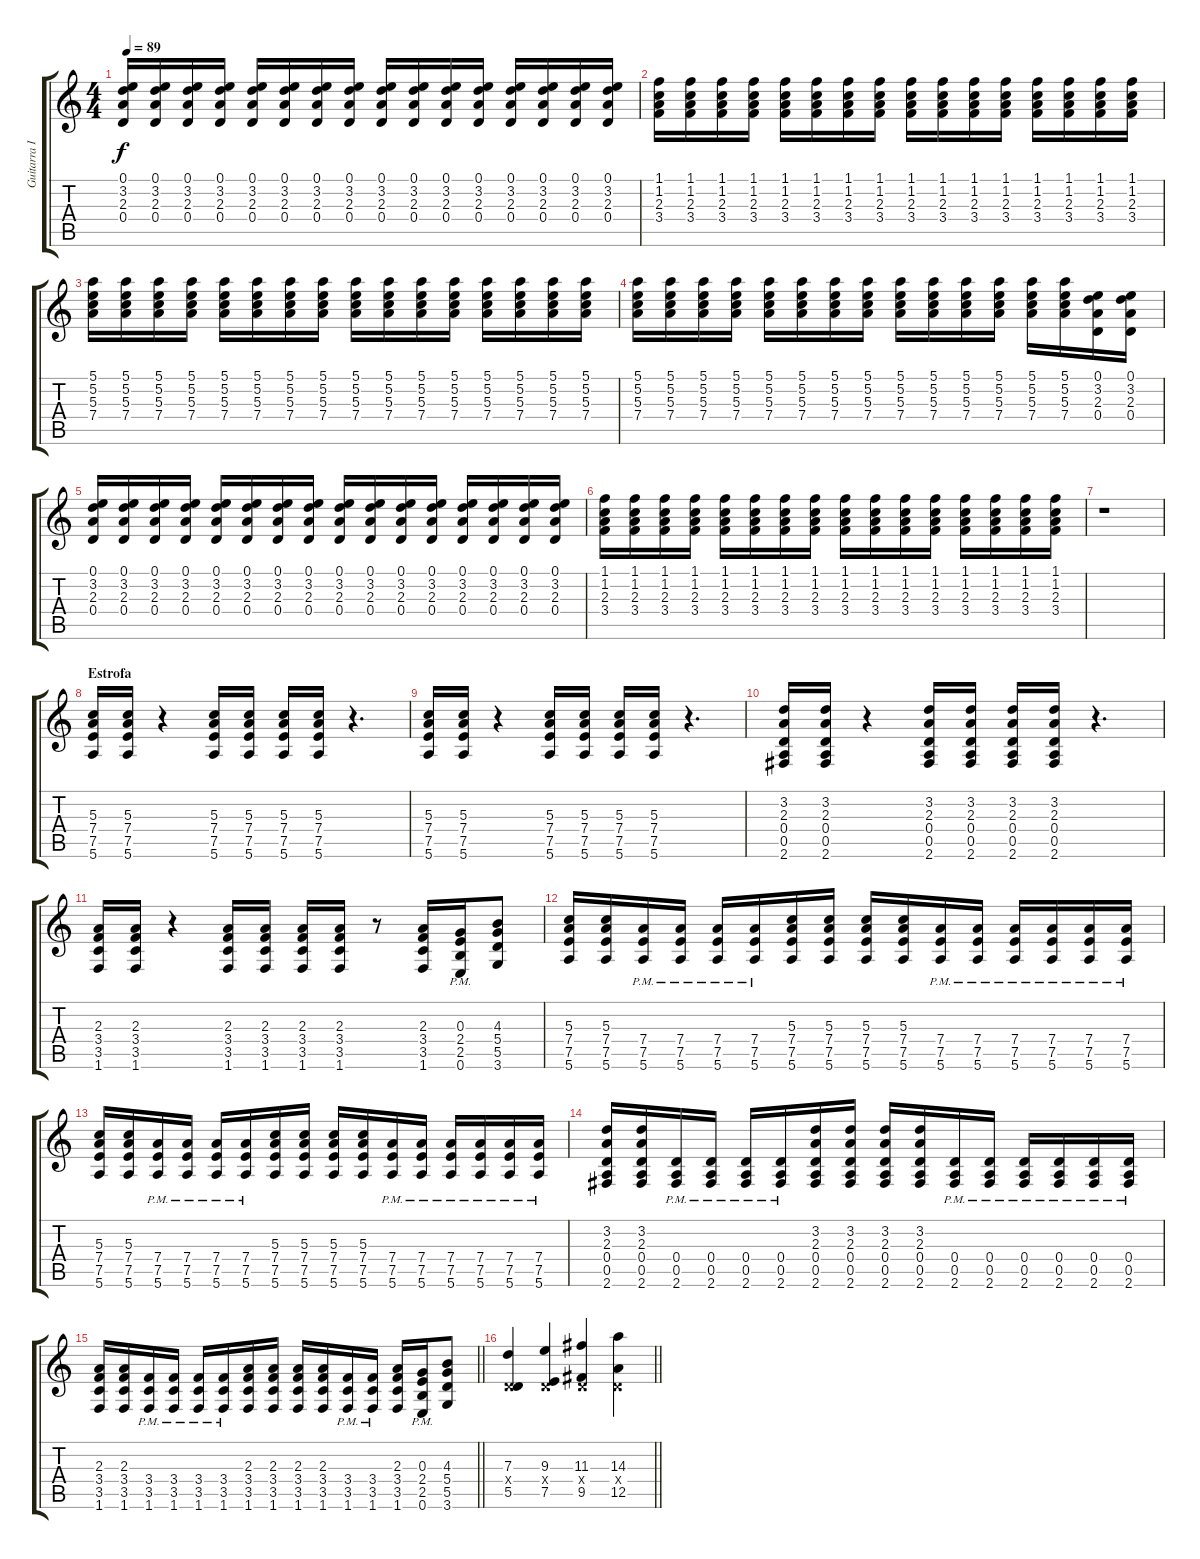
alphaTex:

\track ("Guitarra I" "Guitarra I") {instrument overdrivenguitar}
\staff {score tabs}
\tuning (E4 B3 G3 D3 A2 E2) {hide}
\ts (4 4)
\tempo 89
\clef g2
\ks c
(0.1 3.2 2.3 0.4).16{dy f} (0.1 3.2 2.3 0.4).16 (0.1 3.2 2.3 0.4).16 (0.1 3.2 2.3 0.4).16 (0.1 3.2 2.3 0.4).16 (0.1 3.2 2.3 0.4).16 (0.1 3.2 2.3 0.4).16 (0.1 3.2 2.3 0.4).16 (0.1 3.2 2.3 0.4).16 (0.1 3.2 2.3 0.4).16 (0.1 3.2 2.3 0.4).16 (0.1 3.2 2.3 0.4).16 (0.1 3.2 2.3 0.4).16 (0.1 3.2 2.3 0.4).16 (0.1 3.2 2.3 0.4).16 (0.1 3.2 2.3 0.4).16 |
(1.1 1.2 2.3 3.4).16 (1.1 1.2 2.3 3.4).16 (1.1 1.2 2.3 3.4).16 (1.1 1.2 2.3 3.4).16 (1.1 1.2 2.3 3.4).16 (1.1 1.2 2.3 3.4).16 (1.1 1.2 2.3 3.4).16 (1.1 1.2 2.3 3.4).16 (1.1 1.2 2.3 3.4).16 (1.1 1.2 2.3 3.4).16 (1.1 1.2 2.3 3.4).16 (1.1 1.2 2.3 3.4).16 (1.1 1.2 2.3 3.4).16 (1.1 1.2 2.3 3.4).16 (1.1 1.2 2.3 3.4).16 (1.1 1.2 2.3 3.4).16 |
(5.1 5.2 5.3 7.4).16 (5.1 5.2 5.3 7.4).16 (5.1 5.2 5.3 7.4).16 (5.1 5.2 5.3 7.4).16 (5.1 5.2 5.3 7.4).16 (5.1 5.2 5.3 7.4).16 (5.1 5.2 5.3 7.4).16 (5.1 5.2 5.3 7.4).16 (5.1 5.2 5.3 7.4).16 (5.1 5.2 5.3 7.4).16 (5.1 5.2 5.3 7.4).16 (5.1 5.2 5.3 7.4).16 (5.1 5.2 5.3 7.4).16 (5.1 5.2 5.3 7.4).16 (5.1 5.2 5.3 7.4).16 (5.1 5.2 5.3 7.4).16 |
(5.1 5.2 5.3 7.4).16 (5.1 5.2 5.3 7.4).16 (5.1 5.2 5.3 7.4).16 (5.1 5.2 5.3 7.4).16 (5.1 5.2 5.3 7.4).16 (5.1 5.2 5.3 7.4).16 (5.1 5.2 5.3 7.4).16 (5.1 5.2 5.3 7.4).16 (5.1 5.2 5.3 7.4).16 (5.1 5.2 5.3 7.4).16 (5.1 5.2 5.3 7.4).16 (5.1 5.2 5.3 7.4).16 (5.1 5.2 5.3 7.4).16 (5.1 5.2 5.3 7.4).16 (0.1 3.2 2.3 0.4).16 (0.1 3.2 2.3 0.4).16 |
(0.1 3.2 2.3 0.4).16 (0.1 3.2 2.3 0.4).16 (0.1 3.2 2.3 0.4).16 (0.1 3.2 2.3 0.4).16 (0.1 3.2 2.3 0.4).16 (0.1 3.2 2.3 0.4).16 (0.1 3.2 2.3 0.4).16 (0.1 3.2 2.3 0.4).16 (0.1 3.2 2.3 0.4).16 (0.1 3.2 2.3 0.4).16 (0.1 3.2 2.3 0.4).16 (0.1 3.2 2.3 0.4).16 (0.1 3.2 2.3 0.4).16 (0.1 3.2 2.3 0.4).16 (0.1 3.2 2.3 0.4).16 (0.1 3.2 2.3 0.4).16 |
(1.1 1.2 2.3 3.4).16 (1.1 1.2 2.3 3.4).16 (1.1 1.2 2.3 3.4).16 (1.1 1.2 2.3 3.4).16 (1.1 1.2 2.3 3.4).16 (1.1 1.2 2.3 3.4).16 (1.1 1.2 2.3 3.4).16 (1.1 1.2 2.3 3.4).16 (1.1 1.2 2.3 3.4).16 (1.1 1.2 2.3 3.4).16 (1.1 1.2 2.3 3.4).16 (1.1 1.2 2.3 3.4).16 (1.1 1.2 2.3 3.4).16 (1.1 1.2 2.3 3.4).16 (1.1 1.2 2.3 3.4).16 (1.1 1.2 2.3 3.4).16 |
r.1 |
\section ("" "Estrofa")
(5.3 7.4 7.5 5.6).16 (5.3 7.4 7.5 5.6).16 r.4 (5.3 7.4 7.5 5.6).16 (5.3 7.4 7.5 5.6).16 (5.3 7.4 7.5 5.6).16 (5.3 7.4 7.5 5.6).16 r.4{d} |
(5.3 7.4 7.5 5.6).16 (5.3 7.4 7.5 5.6).16 r.4 (5.3 7.4 7.5 5.6).16 (5.3 7.4 7.5 5.6).16 (5.3 7.4 7.5 5.6).16 (5.3 7.4 7.5 5.6).16 r.4{d} |
(3.2 2.3 0.4 0.5 2.6).16 (3.2 2.3 0.4 0.5 2.6).16 r.4 (3.2 2.3 0.4 0.5 2.6).16 (3.2 2.3 0.4 0.5 2.6).16 (3.2 2.3 0.4 0.5 2.6).16 (3.2 2.3 0.4 0.5 2.6).16 r.4{d} |
(2.3 3.4 3.5 1.6).16 (2.3 3.4 3.5 1.6).16 r.4 (2.3 3.4 3.5 1.6).16 (2.3 3.4 3.5 1.6).16 (2.3 3.4 3.5 1.6).16 (2.3 3.4 3.5 1.6).16 r.8 (2.3 3.4 3.5 1.6).16 (0.3{pm} 2.4{pm} 2.5{pm} 0.6{pm}).16 (4.3 5.4 5.5 3.6).8 |
(5.3 7.4 7.5 5.6).16 (5.3 7.4 7.5 5.6).16 (7.4 7.5{pm} 5.6{pm}).16 (7.4 7.5{pm} 5.6{pm}).16 (7.4 7.5{pm} 5.6{pm}).16 (7.4 7.5{pm} 5.6{pm}).16 (5.3 7.4 7.5 5.6).16 (5.3 7.4 7.5 5.6).16 (5.3 7.4 7.5 5.6).16 (5.3 7.4 7.5 5.6).16 (7.4 7.5{pm} 5.6{pm}).16 (7.4 7.5 5.6{pm}).16 (7.4 7.5{pm} 5.6{pm}).16 (7.4 7.5{pm} 5.6{pm}).16 (7.4 7.5{pm} 5.6{pm}).16 (7.4 7.5{pm} 5.6{pm}).16 |
(5.3 7.4 7.5 5.6).16 (5.3 7.4 7.5 5.6).16 (7.4 7.5{pm} 5.6{pm}).16 (7.4 7.5{pm} 5.6{pm}).16 (7.4 7.5{pm} 5.6{pm}).16 (7.4 7.5{pm} 5.6{pm}).16 (5.3 7.4 7.5 5.6).16 (5.3 7.4 7.5 5.6).16 (5.3 7.4 7.5 5.6).16 (5.3 7.4 7.5 5.6).16 (7.4 7.5{pm} 5.6{pm}).16 (7.4 7.5 5.6{pm}).16 (7.4 7.5{pm} 5.6{pm}).16 (7.4 7.5{pm} 5.6{pm}).16 (7.4 7.5{pm} 5.6{pm}).16 (7.4 7.5{pm} 5.6{pm}).16 |
(3.2 2.3 0.4 0.5 2.6).16 (3.2 2.3 0.4 0.5 2.6).16 (0.4 0.5{pm} 2.6{pm}).16 (0.4 0.5{pm} 2.6{pm}).16 (0.4 0.5{pm} 2.6{pm}).16 (0.4 0.5{pm} 2.6{pm}).16 (3.2 2.3 0.4 0.5 2.6).16 (3.2 2.3 0.4 0.5 2.6).16 (3.2 2.3 0.4 0.5 2.6).16 (3.2 2.3 0.4 0.5 2.6).16 (0.4 0.5{pm} 2.6{pm}).16 (0.4 0.5{pm} 2.6{pm}).16 (0.4 0.5{pm} 2.6{pm}).16 (0.4 0.5{pm} 2.6{pm}).16 (0.4 0.5{pm} 2.6{pm}).16 (0.4 0.5{pm} 2.6{pm}).16 |
\barLineRight lightlight
(2.3 3.4 3.5 1.6).16 (2.3 3.4 3.5 1.6).16 (3.4 3.5{pm} 1.6{pm}).16 (3.4 3.5{pm} 1.6{pm}).16 (3.4 3.5{pm} 1.6{pm}).16 (3.4 3.5{pm} 1.6{pm}).16 (2.3 3.4 3.5 1.6).16 (2.3 3.4 3.5 1.6).16 (2.3 3.4 3.5 1.6).16 (2.3 3.4 3.5 1.6).16 (3.4 3.5{pm} 1.6{pm}).16 (3.4 3.5{pm} 1.6{pm}).16 (2.3 3.4 3.5 1.6).16 (0.3{pm} 2.4{pm} 2.5{pm} 0.6{pm}).16 (4.3 5.4 5.5 3.6).8 |
\barLineRight lightlight
(7.3 0.4{x} 5.5).4 (9.3 0.4{x} 7.5).4 (11.3 0.4{x} 9.5).4 (14.3 0.4{x} 12.5).4
